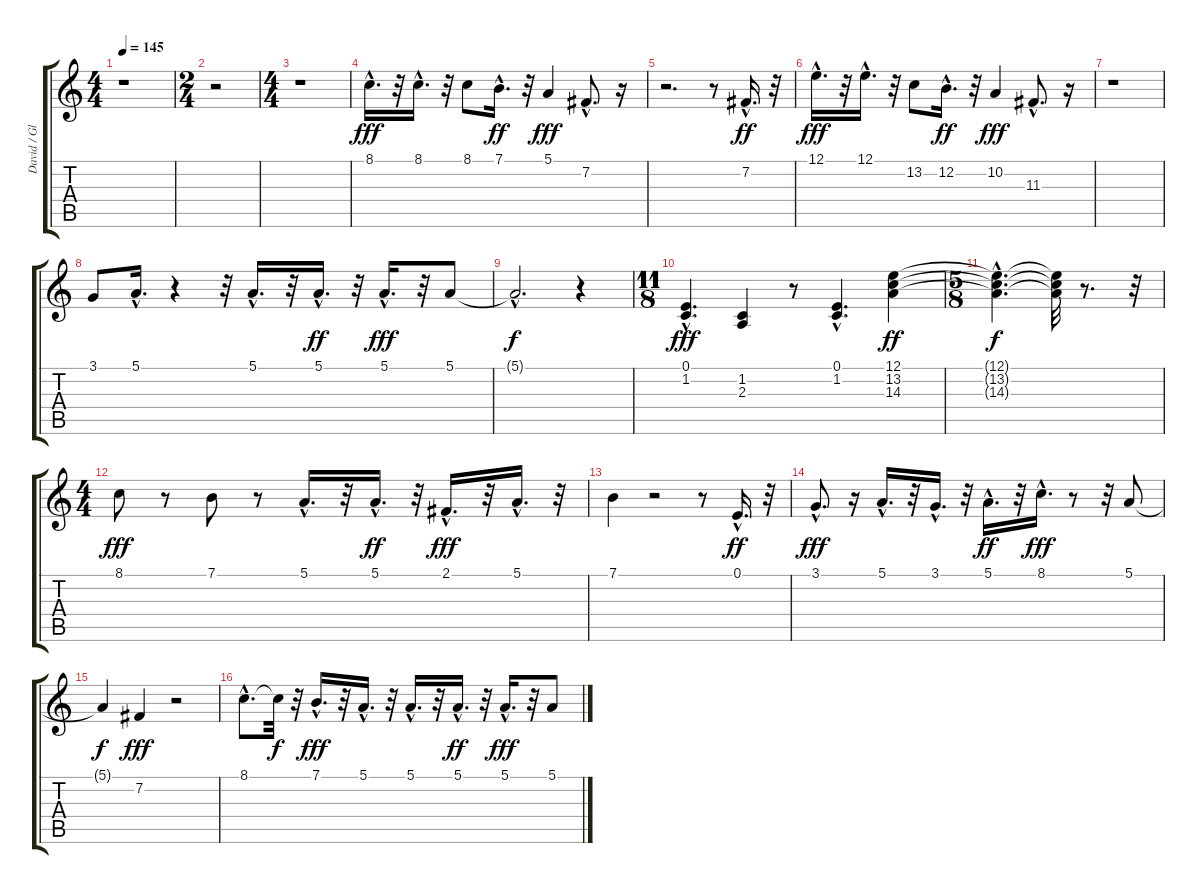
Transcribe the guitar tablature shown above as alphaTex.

\track ("David / Glenn" "David / Gl") {instrument choiraahs}
\staff {score tabs}
\tuning (E4 B3 G3 D3 A2 E2) {hide}
\ts (4 4)
\tempo 145
\clef g2
\ks c
r.1{dy f} |
\ts (2 4)
r.2 |
\ts (4 4)
r.1 |
8.1{hac}.16{d dy fff} r.32 8.1{hac}.16{d} r.32 8.1.8 7.1{hac}.16{d dy ff} r.32 5.1.4{dy fff} 7.2{hac}.8{d} r.16 |
r.2{d} r.8 7.2{hac}.16{d dy ff} r.32 |
12.1{hac}.16{d dy fff} r.32 12.1{hac}.16{d} r.32 13.2.8 12.2{hac}.16{d dy ff} r.32 10.2.4{dy fff} 11.3{hac}.8{d} r.16 |
r.1 |
3.1.8 5.1{hac}.16{d} r.4 r.32 5.1{hac}.16{d} r.32 5.1{hac}.16{d dy ff} r.32 5.1{hac}.16{d dy fff} r.32 5.1.8 |
5.1{hac t}.2{d dy f} r.4 |
\ts (11 8)
(0.1{hac} 1.2{hac}).4{d dy fff} (1.2 2.3).4 r.8 (0.1{hac} 1.2{hac}).4{d} (12.1 13.2 14.3).4{dy ff} |
\ts (5 8)
(12.1{hac t} 13.2{hac t} 14.3{hac t}).4{d dy f} (12.1{t} 13.2{t} 14.3{t}).32 r.8{d} r.32 |
\ts (4 4)
8.1.8{dy fff} r.8 7.1.8 r.8 5.1{hac}.16{d} r.32 5.1{hac}.16{d dy ff} r.32 2.1{hac}.16{d dy fff} r.32 5.1{hac}.16{d} r.32 |
7.1.4 r.2 r.8 0.1{hac}.16{d dy ff} r.32 |
3.1{hac}.8{d dy fff} r.16 5.1{hac}.16{d} r.32 3.1{hac}.16{d} r.32 5.1{hac}.16{d dy ff} r.32 8.1{hac}.16{d dy fff} r.8 r.32 5.1.8 |
5.1{t}.4{dy f} 7.2.4{dy fff} r.2 |
8.1{hac}.8{d} 8.1{t}.32{dy f} r.32 7.1{hac}.16{d dy fff} r.32 5.1{hac}.16{d} r.32 5.1{hac}.16{d} r.32 5.1{hac}.16{d dy ff} r.32 5.1{hac}.16{d dy fff} r.32 5.1.8
